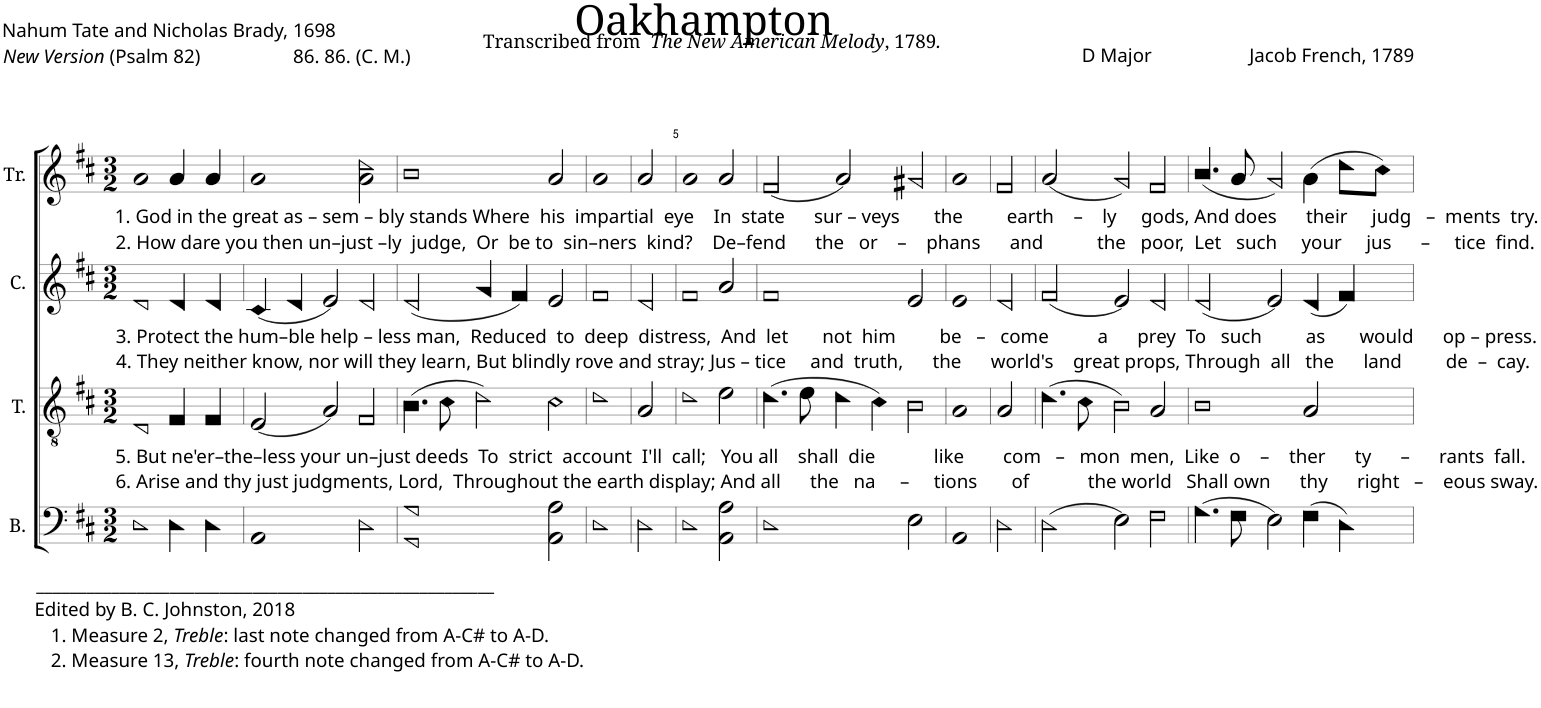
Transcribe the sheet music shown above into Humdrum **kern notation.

**kern	**kern	**kern	**kern
*part4	*part3	*part2	*part1
*staff4	*staff3	*staff2	*staff1
*I"B.	*I"T.	*I"C.	*I"Tr.
*I'B.	*I'T.	*I'C.	*I'Tr.
*clefF4	*clefGv2	*clefG2	*clefG2
*k[f#c#]	*k[f#c#]	*k[f#c#]	*k[f#c#]
*M3/2	*M3/2	*M3/2	*M3/2
=1	=1	=1	=1
!	!	!	!LO:TX:b:t=1. God in the great as – sem – bly stands Where  his  impartial  eye    In  state      sur – veys       the         earth    –    ly     gods, And does      their     judg   –  ments  try.
!	!	!	!LO:TX:b:t=2. How dare you then un–just –ly  judge,  Or  be to  sin–ners  kind?    De–fend      the   or    –    phans      and           the   poor,  Let   such     your     jus      –     tice  find.
!	!	!LO:TX:b:t=3. Protect the hum–ble help – less man,  Reduced  to  deep  distress,  And  let       not  him         be   –   come          a      prey  To   such         as       would      op – press.	!
!	!	!LO:TX:b:t=4. They neither know, nor will they learn, But blindly rove and stray; Jus – tice     and  truth,      the      world's    great props, Through  all   the      land         de  –  cay.	!
!	!LO:TX:b:t=5. But ne'er–the–less your un–just deeds  To  strict  account  I'll  call;   You all    shall  die            like        com   –   mon  men,  Like  o    –    ther      ty      –      rants  fall.	!	!
!	!LO:TX:b:t=6. Arise and thy just judgments, Lord,  Throughout the earth display; And all      the   na     –     tions       of            the world   Shall own      thy      right   –    eous sway.	!	!
!LO:TX:b:t=_______________________________________________________	!	!	!
!LO:TX:b:t=Edited by B. C. Johnston, 2018	!	!	!
!LO:TX:b:t=1. Measure 2,	!	!	!
!LO:TX:b:i:t=Treble	!	!	!
!LO:TX:b:t=&colon; last note changed from A-C# to A-D.	!	!	!
!LO:TX:b:t=2. Measure 13,	!	!	!
!LO:TX:b:i:t=Treble	!	!	!
!LO:TX:b:t=&colon; fourth note changed from A-C# to A-D.	!	!	!
1D!	1D!	1d!	1a!
4D!\	4F#!/	4d!/	4a!/
4D!\	4F#!/	4d!/	4a!/
=2	=2	=2	=2
1AA!	(2E!/	(4c#!/	1a!
.	.	4d!/	.
.	2A!/)	2e!/)	.
2D!\	2F#!/	2d!/	2a!\ 2dd!\
=3	=3	=3	=3
1GG! 1G!	(4.B!\	(2d!/	1b!
.	8c#!\	.	.
.	2d!\)	4g!/	.
.	.	4f#!/)	.
2AA!\ 2A!\	2c#!\	2e!/	2a!/
=4	=4	=4	=4
1D!	1d!	1f#!	1a!
2D!\	2A!/	2d!/	2a!/
=5	=5	=5	=5
1D!	1d!	1f#!	1a!
2AA!\ 2A!\	2e!\	2a!/	2a!/
=6	=6	=6	=6
1D!	(4.d!\	1f#!	(2f#!/
.	8e!\	.	.
.	4d!\	.	2a!/)
.	4c#!\)	.	.
2E!\	2B!\	2e!/	2g#X!/
=7	=7	=7	=7
1AA!	1A!	1e!	1a!
2D!\	2A!/	2d!/	2f#!/
=8	=8	=8	=8
(2D!\	(4.d!\	(2f#!/	(2a!/
.	8c#!\	.	.
2E!\)	2B!\)	2e!/)	2g!/)
2F#!\	2A!/	2d!/	2f#!/
=9	=9	=9	=9
(4.G!\	1B!	(2d!/	(4.b!/
8F#!\	.	.	8a!/
2E!\)	.	2e!/)	2g!/)
(4F#!\	2A!/	(4d!/	(4a!\
4D!\)	.	4f#!/)	8dd!\L
.	.	.	8cc#!\J)
=	=	=	=
*-	*-	*-	*-
